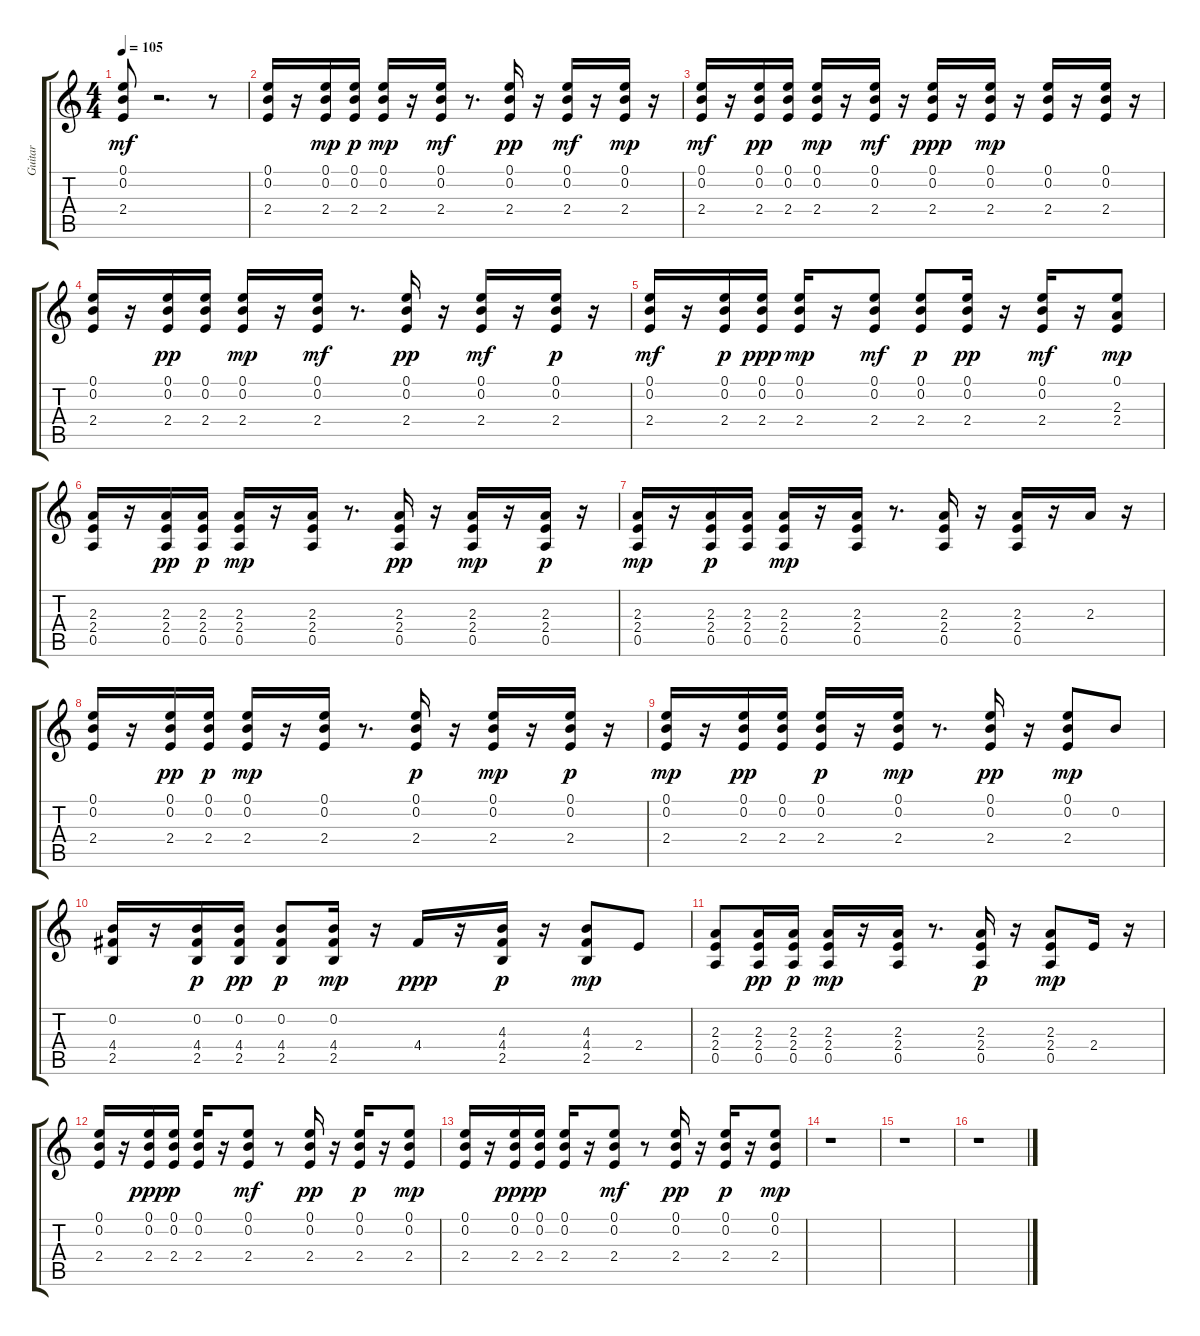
\track ("Guitar" "Guitar") {instrument acousticguitarnylon}
\staff {score tabs}
\tuning (E4 B3 G3 D3 A2 E2) {hide}
\ts (4 4)
\tempo 105
\clef g2
\ks c
(0.1 0.2 2.4).8{dy mf} r.2{d} r.8 |
(0.1 0.2 2.4).16 r.16 (0.1 0.2 2.4).16{dy mp} (0.1 0.2 2.4).16{dy p} (0.1 0.2 2.4).16{dy mp} r.16 (0.1 0.2 2.4).16{dy mf} r.8{d} (0.1 0.2 2.4).16{dy pp} r.16 (0.1 0.2 2.4).16{dy mf} r.16 (0.1 0.2 2.4).16{dy mp} r.16 |
(0.1 0.2 2.4).16{dy mf} r.16 (0.1 0.2 2.4).16{dy pp} (0.1 0.2 2.4).16 (0.1 0.2 2.4).16{dy mp} r.16 (0.1 0.2 2.4).16{dy mf} r.16 (0.1 0.2 2.4).16{dy ppp} r.16 (0.1 0.2 2.4).16{dy mp} r.16 (0.1 0.2 2.4).16 r.16 (0.1 0.2 2.4).16 r.16 |
(0.1 0.2 2.4).16 r.16 (0.1 0.2 2.4).16{dy pp} (0.1 0.2 2.4).16 (0.1 0.2 2.4).16{dy mp} r.16 (0.1 0.2 2.4).16{dy mf} r.8{d} (0.1 0.2 2.4).16{dy pp} r.16 (0.1 0.2 2.4).16{dy mf} r.16 (0.1 0.2 2.4).16{dy p} r.16 |
(0.1 0.2 2.4).16{dy mf} r.16 (0.1 0.2 2.4).16{dy p} (0.1 0.2 2.4).16{dy ppp} (0.1 0.2 2.4).16{dy mp} r.16 (0.1 0.2 2.4).8{dy mf} (0.1 0.2 2.4).8{dy p} (0.1 0.2 2.4).16{dy pp} r.16 (0.1 0.2 2.4).16{dy mf} r.16 (0.1 2.3 2.4).8{dy mp} |
(2.3 2.4 0.5).16 r.16 (2.3 2.4 0.5).16{dy pp} (2.3 2.4 0.5).16{dy p} (2.3 2.4 0.5).16{dy mp} r.16 (2.3 2.4 0.5).16 r.8{d} (2.3 2.4 0.5).16{dy pp} r.16 (2.3 2.4 0.5).16{dy mp} r.16 (2.3 2.4 0.5).16{dy p} r.16 |
(2.3 2.4 0.5).16{dy mp} r.16 (2.3 2.4 0.5).16{dy p} (2.3 2.4 0.5).16 (2.3 2.4 0.5).16{dy mp} r.16 (2.3 2.4 0.5).16 r.8{d} (2.3 2.4 0.5).16 r.16 (2.3 2.4 0.5).16 r.16 2.3.16 r.16 |
(0.1 0.2 2.4).16 r.16 (0.1 0.2 2.4).16{dy pp} (0.1 0.2 2.4).16{dy p} (0.1 0.2 2.4).16{dy mp} r.16 (0.1 0.2 2.4).16 r.8{d} (0.1 0.2 2.4).16{dy p} r.16 (0.1 0.2 2.4).16{dy mp} r.16 (0.1 0.2 2.4).16{dy p} r.16 |
(0.1 0.2 2.4).16{dy mp} r.16 (0.1 0.2 2.4).16{dy pp} (0.1 0.2 2.4).16 (0.1 0.2 2.4).16{dy p} r.16 (0.1 0.2 2.4).16{dy mp} r.8{d} (0.1 0.2 2.4).16{dy pp} r.16 (0.1 0.2 2.4).8{dy mp} 0.2.8 |
(0.2 4.4 2.5).16 r.16 (0.2 4.4 2.5).16{dy p} (0.2 4.4 2.5).16{dy pp} (0.2 4.4 2.5).8{dy p} (0.2 4.4 2.5).16{dy mp} r.16 4.4.16{dy ppp} r.16 (4.3 4.4 2.5).16{dy p} r.16 (4.3 4.4 2.5).8{dy mp} 2.4.8 |
(2.3 2.4 0.5).8 (2.3 2.4 0.5).16{dy pp} (2.3 2.4 0.5).16{dy p} (2.3 2.4 0.5).16{dy mp} r.16 (2.3 2.4 0.5).16 r.8{d} (2.3 2.4 0.5).16{dy p} r.16 (2.3 2.4 0.5).8{dy mp} 2.4.16 r.16 |
(0.1 0.2 2.4).16 r.16 (0.1 0.2 2.4).16{dy ppp} (0.1 0.2 2.4).16{dy p} (0.1 0.2 2.4).16 r.16 (0.1 0.2 2.4).8{dy mf} r.8 (0.1 0.2 2.4).16{dy pp} r.16 (0.1 0.2 2.4).16{dy p} r.16 (0.1 0.2 2.4).8{dy mp} |
(0.1 0.2 2.4).16 r.16 (0.1 0.2 2.4).16{dy ppp} (0.1 0.2 2.4).16{dy p} (0.1 0.2 2.4).16 r.16 (0.1 0.2 2.4).8{dy mf} r.8 (0.1 0.2 2.4).16{dy pp} r.16 (0.1 0.2 2.4).16{dy p} r.16 (0.1 0.2 2.4).8{dy mp} |
r.1 |
r.1 |
r.1
